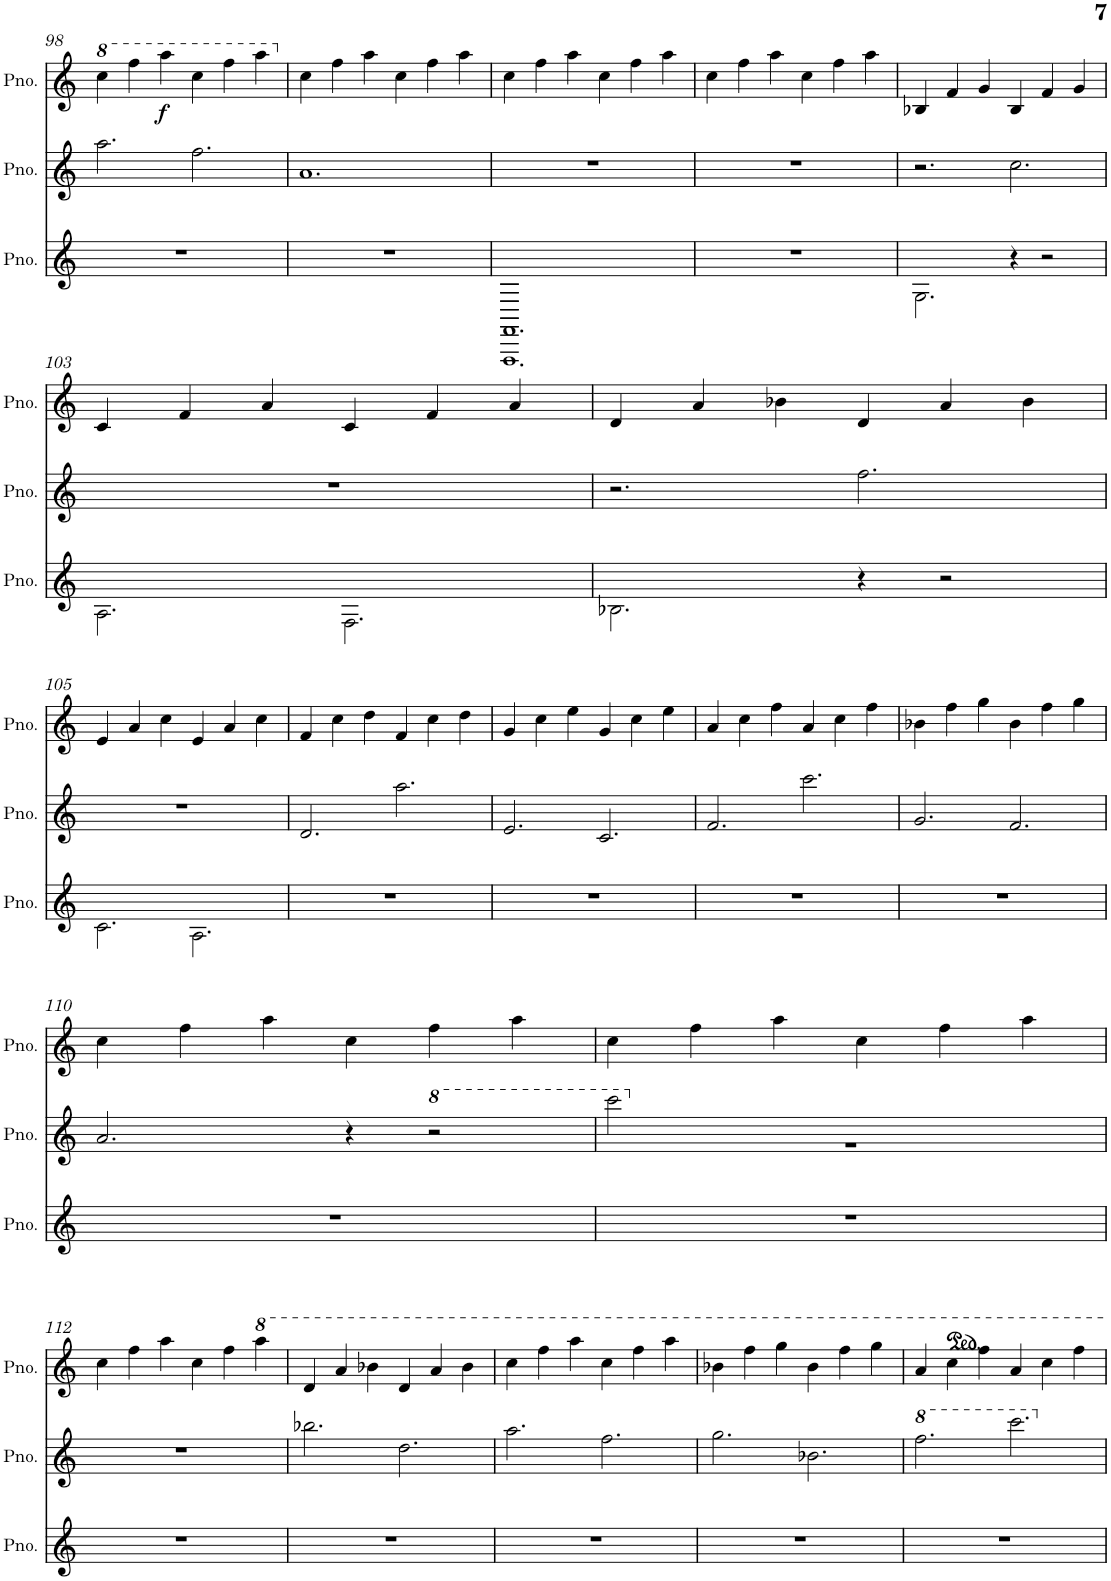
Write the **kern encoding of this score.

**kern	**kern	**kern	**dynam
*part3	*part2	*part1	*part1
*staff3	*staff2	*staff1	*staff1
*I"Piano	*I"Piano	*I"Piano	*
*I'Pno.	*I'Pno.	*I'Pno.	*
!!LO:PB:g=z
*clefG2	*clefG2	*clefG2	*
*k[]	*k[]	*k[]	*
*M6/4	*M6/4	*M6/4	*
*	*	*8va	*
=98	=98	=98	=98
1.r	2.aa\	4ccc\	.
.	.	4fff\	.
!	!	!	!LO:DY:b
.	.	4aaa\	f
.	2.ff\	4ccc\	.
.	.	4fff\	.
.	.	4aaa\	.
=99	=99	=99	=99
*	*	*X8va	*
1.r	1.a	4cc\	.
.	.	4ff\	.
.	.	4aa\	.
.	.	4cc\	.
.	.	4ff\	.
.	.	4aa\	.
=100	=100	=100	=100
*^	*	*	*
1.FF	1.FFF	1.r	4cc\	.
.	.	.	4ff\	.
.	.	.	4aa\	.
.	.	.	4cc\	.
.	.	.	4ff\	.
.	.	.	4aa\	.
*v	*v	*	*	*
=101	=101	=101	=101
1.r	1.r	4cc\	.
.	.	4ff\	.
.	.	4aa\	.
.	.	4cc\	.
.	.	4ff\	.
.	.	4aa\	.
=102	=102	=102	=102
2.G\	2.r	4B-X/	.
.	.	4f/	.
.	.	4g/	.
4r	2.cc\	4B-/	.
2r	.	4f/	.
.	.	4g/	.
!!LO:LB:g=z
=103	=103	=103	=103
2.A\	1.r	4c/	.
.	.	4f/	.
.	.	4a/	.
2.F\	.	4c/	.
.	.	4f/	.
.	.	4a/	.
=104	=104	=104	=104
2.B-X\	2.r	4d/	.
.	.	4a/	.
.	.	4b-X\	.
4r	2.ff\	4d/	.
2r	.	4a/	.
.	.	4b-\	.
!!LO:LB:g=z
=105	=105	=105	=105
2.c\	1.r	4e/	.
.	.	4a/	.
.	.	4cc\	.
2.A\	.	4e/	.
.	.	4a/	.
.	.	4cc\	.
=106	=106	=106	=106
1.r	2.d/	4f/	.
.	.	4cc\	.
.	.	4dd\	.
.	2.aa\	4f/	.
.	.	4cc\	.
.	.	4dd\	.
=107	=107	=107	=107
1.r	2.e/	4g/	.
.	.	4cc\	.
.	.	4ee\	.
.	2.c/	4g/	.
.	.	4cc\	.
.	.	4ee\	.
=108	=108	=108	=108
1.r	2.f/	4a/	.
.	.	4cc\	.
.	.	4ff\	.
.	2.ccc\	4a/	.
.	.	4cc\	.
.	.	4ff\	.
=109	=109	=109	=109
1.r	2.g/	4b-X\	.
.	.	4ff\	.
.	.	4gg\	.
.	2.f/	4b-\	.
.	.	4ff\	.
.	.	4gg\	.
!!LO:LB:g=z
=110	=110	=110	=110
1.r	2.a/	4cc\	.
.	.	4ff\	.
.	.	4aa\	.
.	4r	4cc\	.
*	*8va	*	*
.	2r	4ff\	.
.	.	4aa\	.
=111	=111	=111	=111
*	*^	*	*
1.r	2cccc\	1.r	4cc\	.
.	.	.	4ff\	.
*	*X8va	*	*	*
.	1ryy	.	4aa\	.
.	.	.	4cc\	.
.	.	.	4ff\	.
.	.	.	4aa\	.
*	*v	*v	*	*
!!LO:LB:g=z
=112	=112	=112	=112
1.r	1.r	4cc\	.
.	.	4ff\	.
.	.	4aa\	.
.	.	4cc\	.
.	.	4ff\	.
.	.	4aaa\	.
2ryy	2ryy	2ryy	.
=113	=113	=113	=113
1.r	2.bb-X\	4dd/	.
.	.	4aa/	.
.	.	4bb-X\	.
.	2.dd\	4dd/	.
.	.	4aa/	.
.	.	4bb-\	.
=114	=114	=114	=114
1.r	2.aa\	4ccc\	.
.	.	4fff\	.
.	.	4aaa\	.
.	2.ff\	4ccc\	.
.	.	4fff\	.
.	.	4aaa\	.
=115	=115	=115	=115
1.r	2.gg\	4bb-X\	.
.	.	4fff\	.
.	.	4ggg\	.
.	2.b-X\	4bb-\	.
.	.	4fff\	.
.	.	4ggg\	.
=116	=116	=116	=116
*	*8va	*	*
1.r	2.fff\	4aa/	.
.	.	4ccc\	.
.	.	4fff\	.
.	2.cccc\	4aa/	.
.	.	4ccc\	.
.	.	4fff\	.
*	*X8va	*	*
=	=	=	=
*-	*-	*-	*-
